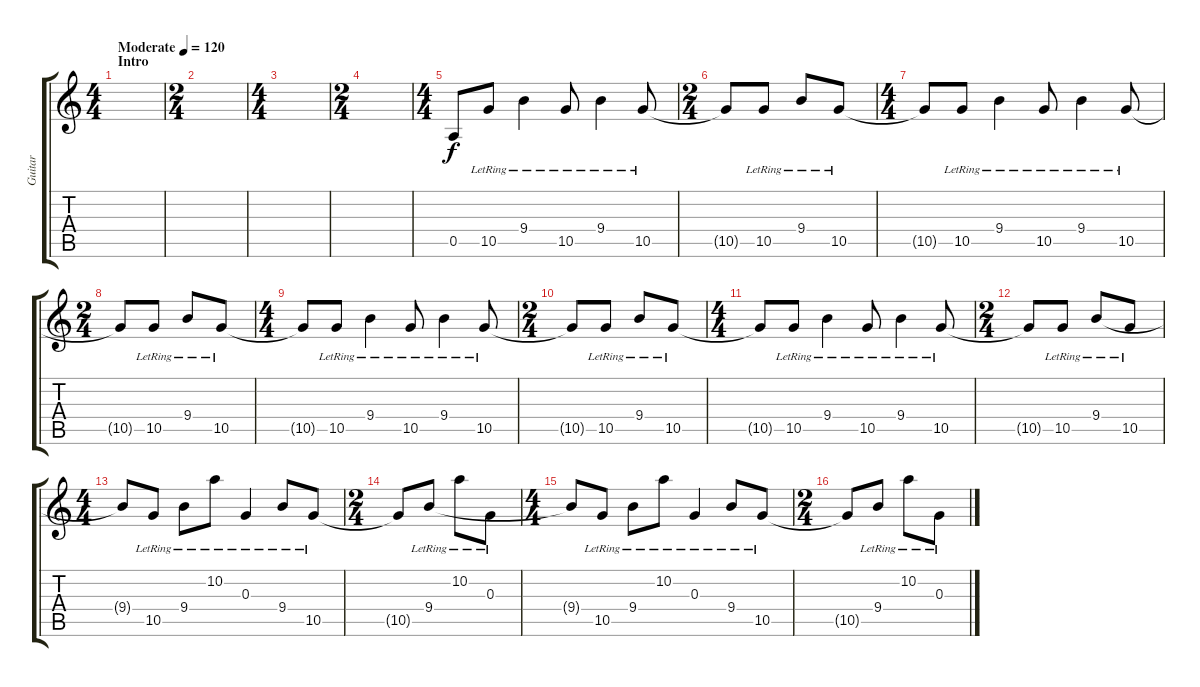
\track ("Guitar" "Guitar") {instrument electricguitarjazz}
\staff {score tabs}
\tuning (E4 B3 G3 D3 A2 E2) {hide}
\ts (4 4)
\section ("" "Intro")
\tempo (120 "Moderate")
\clef g2
\ks c
|
\ts (2 4)
|
\ts (4 4)
|
\ts (2 4)
|
\ts (4 4)
0.5.8 10.5{lr}.8 9.4{lr}.4 10.5{lr}.8 9.4{lr}.4 10.5{lr}.8 |
\ts (2 4)
10.5{t}.8 10.5{lr}.8 9.4{lr}.8 10.5{lr}.8 |
\ts (4 4)
10.5{t}.8 10.5{lr}.8 9.4{lr}.4 10.5{lr}.8 9.4{lr}.4 10.5{lr}.8 |
\ts (2 4)
10.5{t}.8 10.5{lr}.8 9.4{lr}.8 10.5{lr}.8 |
\ts (4 4)
10.5{t}.8 10.5{lr}.8 9.4{lr}.4 10.5{lr}.8 9.4{lr}.4 10.5{lr}.8 |
\ts (2 4)
10.5{t}.8 10.5{lr}.8 9.4{lr}.8 10.5{lr}.8 |
\ts (4 4)
10.5{t}.8 10.5{lr}.8 9.4{lr}.4 10.5{lr}.8 9.4{lr}.4 10.5{lr}.8 |
\ts (2 4)
10.5{t}.8 10.5{lr}.8 9.4{lr}.8 10.5{lr}.8 |
\ts (4 4)
9.4{t}.8 10.5{lr}.8 9.4{lr}.8 10.2{lr}.8 0.3{lr}.4 9.4{lr}.8 10.5{lr}.8 |
\ts (2 4)
10.5{t}.8 9.4{lr}.8 10.2{lr}.8 0.3{lr}.8 |
\ts (4 4)
9.4{t}.8 10.5{lr}.8 9.4{lr}.8 10.2{lr}.8 0.3{lr}.4 9.4{lr}.8 10.5{lr}.8 |
\ts (2 4)
10.5{t}.8 9.4{lr}.8 10.2{lr}.8 0.3{lr}.8
